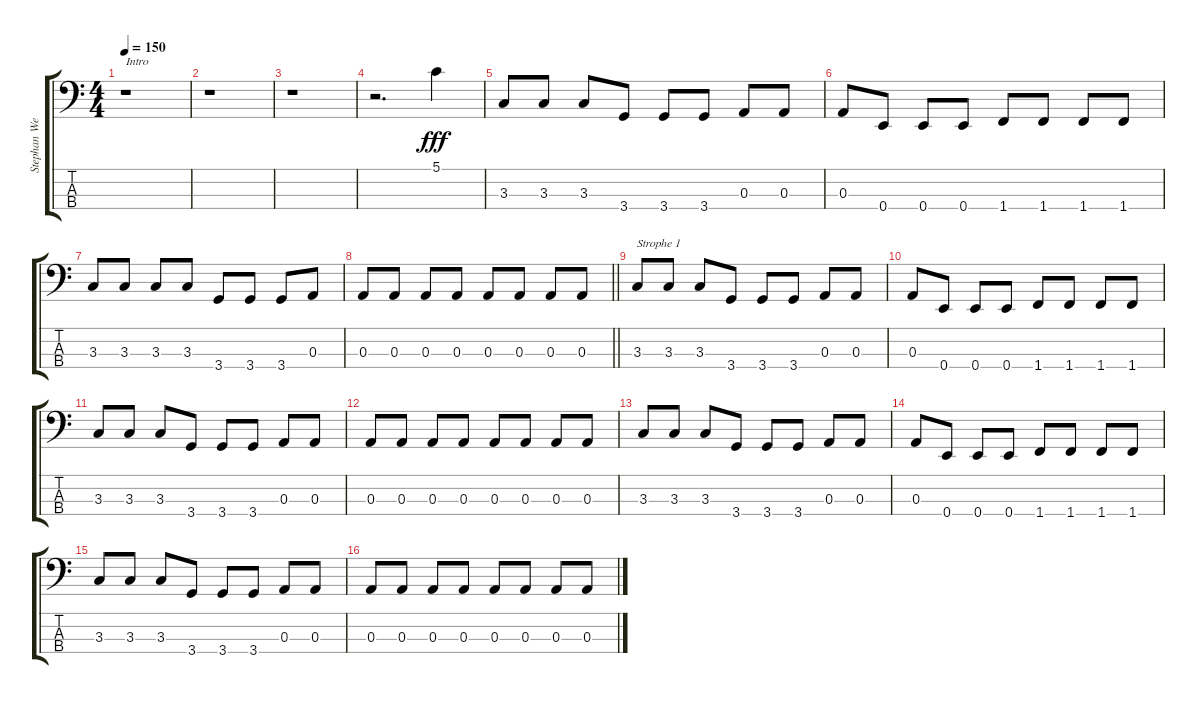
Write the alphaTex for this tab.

\track ("Stephan Weidner" "Stephan We") {instrument electricbassfinger}
\staff {score tabs}
\tuning (G2 D2 A1 E1) {hide}
\ts (4 4)
\tempo 150
\clef f4
\ks c
r.1{txt "Intro" dy fff instrument electricbassfinger} |
r.1 |
r.1 |
r.2{d} 5.1.4 |
3.3.8 3.3.8 3.3.8 3.4.8 3.4.8 3.4.8 0.3.8 0.3.8 |
0.3.8 0.4.8 0.4.8 0.4.8 1.4.8 1.4.8 1.4.8 1.4.8 |
3.3.8 3.3.8 3.3.8 3.3.8 3.4.8 3.4.8 3.4.8 0.3.8 |
\barLineRight lightlight
0.3.8 0.3.8 0.3.8 0.3.8 0.3.8 0.3.8 0.3.8 0.3.8 |
3.3.8{txt "Strophe 1"} 3.3.8 3.3.8 3.4.8 3.4.8 3.4.8 0.3.8 0.3.8 |
0.3.8 0.4.8 0.4.8 0.4.8 1.4.8 1.4.8 1.4.8 1.4.8 |
3.3.8 3.3.8 3.3.8 3.4.8 3.4.8 3.4.8 0.3.8 0.3.8 |
0.3.8 0.3.8 0.3.8 0.3.8 0.3.8 0.3.8 0.3.8 0.3.8 |
3.3.8 3.3.8 3.3.8 3.4.8 3.4.8 3.4.8 0.3.8 0.3.8 |
0.3.8 0.4.8 0.4.8 0.4.8 1.4.8 1.4.8 1.4.8 1.4.8 |
3.3.8 3.3.8 3.3.8 3.4.8 3.4.8 3.4.8 0.3.8 0.3.8 |
0.3.8 0.3.8 0.3.8 0.3.8 0.3.8 0.3.8 0.3.8 0.3.8
